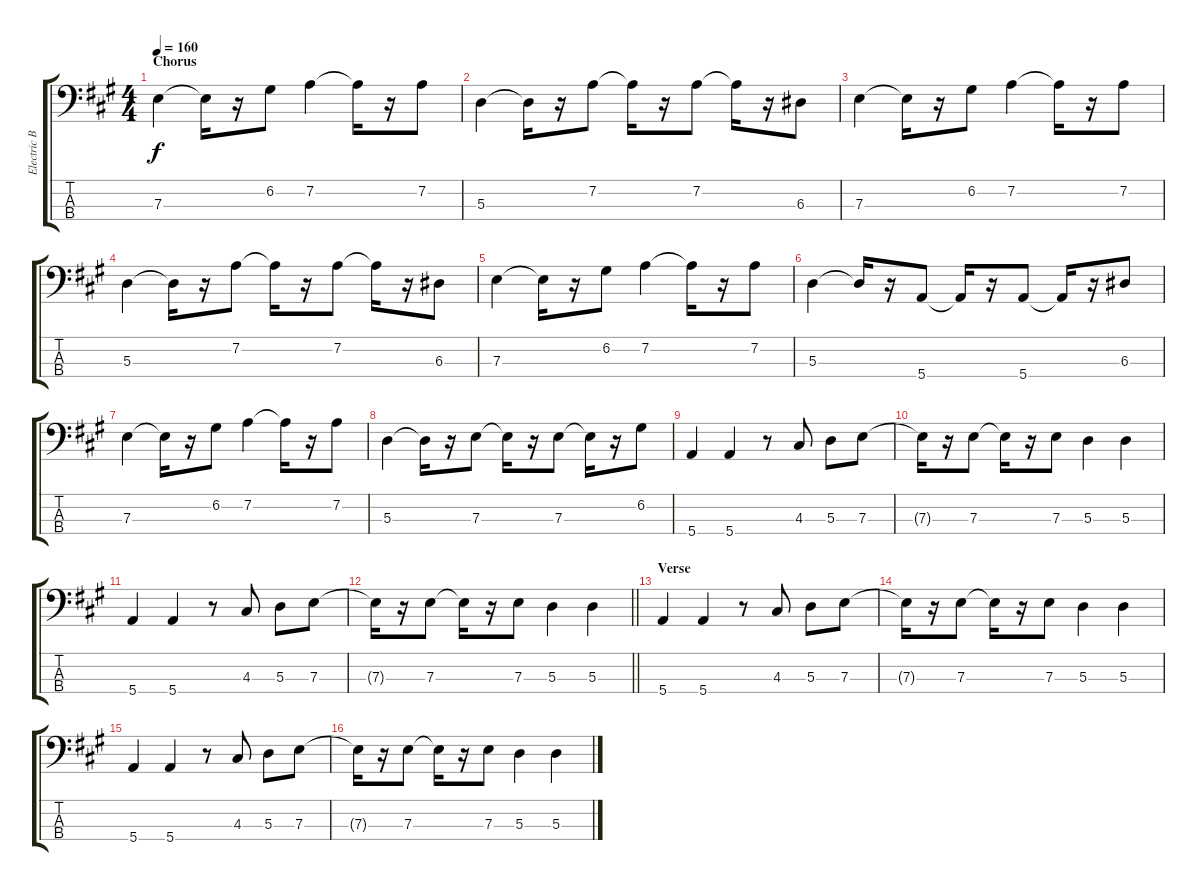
\track ("Electric Bass (Finger)    " "Electric B") {instrument electricbassfinger}
\staff {score tabs}
\tuning (G2 D2 A1 E1) {hide}
\ts (4 4)
\section ("" "Chorus")
\tempo 160
\clef f4
\ks a
7.3.4{dy f} 7.3{t}.16 r.16 6.2.8 7.2.4 7.2{t}.16 r.16 7.2.8 |
5.3.4 5.3{t}.16 r.16 7.2.8 7.2{t}.16 r.16 7.2.8 7.2{t}.16 r.16 6.3.8 |
7.3.4 7.3{t}.16 r.16 6.2.8 7.2.4 7.2{t}.16 r.16 7.2.8 |
5.3.4 5.3{t}.16 r.16 7.2.8 7.2{t}.16 r.16 7.2.8 7.2{t}.16 r.16 6.3.8 |
7.3.4 7.3{t}.16 r.16 6.2.8 7.2.4 7.2{t}.16 r.16 7.2.8 |
5.3.4 5.3{t}.16 r.16 5.4.8 5.4{t}.16 r.16 5.4.8 5.4{t}.16 r.16 6.3.8 |
7.3.4 7.3{t}.16 r.16 6.2.8 7.2.4 7.2{t}.16 r.16 7.2.8 |
5.3.4 5.3{t}.16 r.16 7.3.8 7.3{t}.16 r.16 7.3.8 7.3{t}.16 r.16 6.2.8 |
5.4.4 5.4.4 r.8 4.3.8 5.3.8 7.3.8 |
7.3{t}.16 r.16 7.3.8 7.3{t}.16 r.16 7.3.8 5.3.4 5.3.4 |
5.4.4 5.4.4 r.8 4.3.8 5.3.8 7.3.8 |
\barLineRight lightlight
7.3{t}.16 r.16 7.3.8 7.3{t}.16 r.16 7.3.8 5.3.4 5.3.4 |
\section ("" "Verse")
5.4.4 5.4.4 r.8 4.3.8 5.3.8 7.3.8 |
7.3{t}.16 r.16 7.3.8 7.3{t}.16 r.16 7.3.8 5.3.4 5.3.4 |
5.4.4 5.4.4 r.8 4.3.8 5.3.8 7.3.8 |
7.3{t}.16 r.16 7.3.8 7.3{t}.16 r.16 7.3.8 5.3.4 5.3.4
